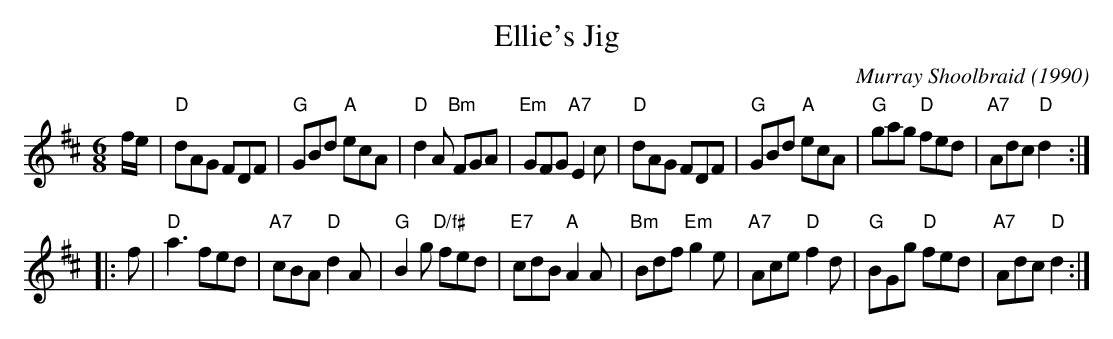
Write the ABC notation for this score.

X:1
T: Ellie's Jig
C: Murray Shoolbraid (1990)
M: 6/8
L: 1/8
K: D
   f/e/ \
| "D"dAG FDF | "G"GBd "A"ecA | "D"d2A "Bm"FGA | "Em"GFG "A7"E2c \
| "D"dAG FDF | "G"GBd "A"ecA | "G"gag "D"fed | "A7"Adc "D"d2 :|
|: f \
| "D"a3 fed | "A7"cBA "D"d2A | "G"B2g "D/f#"fed | "E7"cdB "A"A2A \
| "Bm"Bdf "Em"g2e | "A7"Ace "D"f2d | "G"BGg "D"fed | "A7"Adc "D"d2 :|
